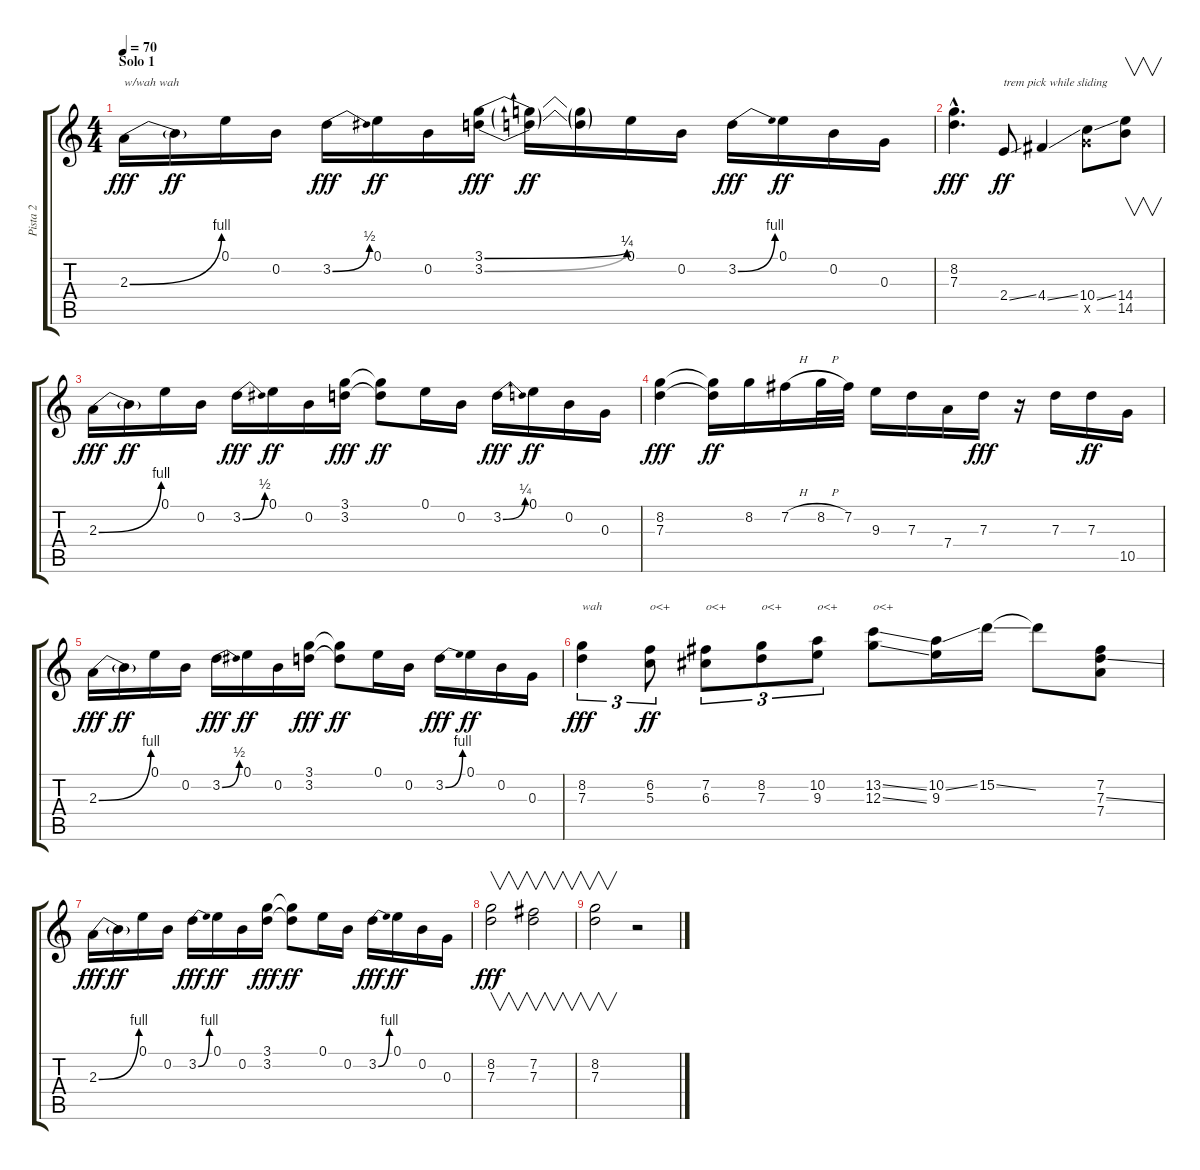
\track ("Pista 2" "Pista 2") {instrument distortionguitar}
\staff {score tabs}
\tuning (E4 B3 G3 D3 A2 E2) {hide}
\ts (4 4)
\section ("" "Solo 1")
\tempo 70
\clef g2
\ks c
2.3{be (bend 0 0 60 4)}.16{txt "w/wah wah" dy fff instrument lead4chiff} 2.3{t}.16{dy ff} 0.1.16 0.2.16 3.2{be (bend 0 0 60 2)}.16{dy fff} 0.1.16{dy ff} 0.2.16 (3.1{be (bend 0 0 60 1)} 3.2{be (bend 0 0 60 1)}).16{dy fff} (3.1{t} 3.2{t}).16{dy ff} (3.1{t} 3.2{t}).16 0.1.16 0.2.16 3.2{be (bend 0 0 60 4)}.16{dy fff} 0.1.16{dy ff} 0.2.16 0.3.16 |
(8.2{hac} 7.3{hac}).4{d dy fff} 2.4{ss}.8{txt "trem pick while sliding" dy ff} 4.4{ss}.4 (10.4{ss} 10.5{x}).8 (14.4 14.5).8{v} |
2.3{be (bend 0 0 60 4)}.16{dy fff} 2.3{t}.16{dy ff} 0.1.16 0.2.16 3.2{be (bend 0 0 60 2)}.16{dy fff} 0.1.16{dy ff} 0.2.16 (3.1 3.2).16{dy fff} (3.1{t} 3.2{t}).8{dy ff} 0.1.16 0.2.16 3.2{be (bend 0 0 60 1)}.16{dy fff} 0.1.16{dy ff} 0.2.16 0.3.16 |
(8.2 7.3).4{dy fff} (8.2{t} 7.3{t}).16{dy ff} 8.2.16 7.2{h}.16 8.2{h}.32 7.2.32 9.3.16 7.3.16 7.4.16 7.3.16{dy fff} r.16 7.3.16 7.3.16{dy ff} 10.5.16 |
2.3{be (bend 0 0 60 4)}.16{dy fff} 2.3{t}.16{dy ff} 0.1.16 0.2.16 3.2{be (bend 0 0 60 2)}.16{dy fff} 0.1.16{dy ff} 0.2.16 (3.1 3.2).16{dy fff} (3.1{t} 3.2{t}).8{dy ff} 0.1.16 0.2.16 3.2{be (bend 0 0 60 4)}.16{dy fff} 0.1.16{dy ff} 0.2.16 0.3.16 |
(8.2 7.3).4{tu (3 2) txt "wah" dy fff} (6.2 5.3).8{tu (3 2) txt "o<+" dy ff} (7.2 6.3).8{tu (3 2) txt "o<+"} (8.2 7.3).8{tu (3 2) txt "o<+"} (10.2 9.3).8{tu (3 2) txt "o<+"} (13.2{ss} 12.3{ss}).8{txt "o<+"} (10.2{ss} 9.3).16 15.2{ss}.16 15.2{t}.8 (7.2 7.3{ss} 7.4).8 |
2.3{be (bend 0 0 60 4)}.16{dy fff} 2.3{t}.16{dy ff} 0.1.16 0.2.16 3.2{be (bend 0 0 60 4)}.16{dy fff} 0.1.16{dy ff} 0.2.16 (3.1 3.2).16{dy fff} (3.1{t} 3.2{t}).8{dy ff} 0.1.16 0.2.16 3.2{be (bend 0 0 60 4)}.16{dy fff} 0.1.16{dy ff} 0.2.16 0.3.16 |
(8.2 7.3).2{v dy fff} (7.2 7.3).2{v} |
(8.2 7.3).2{v volume 0} r.2
